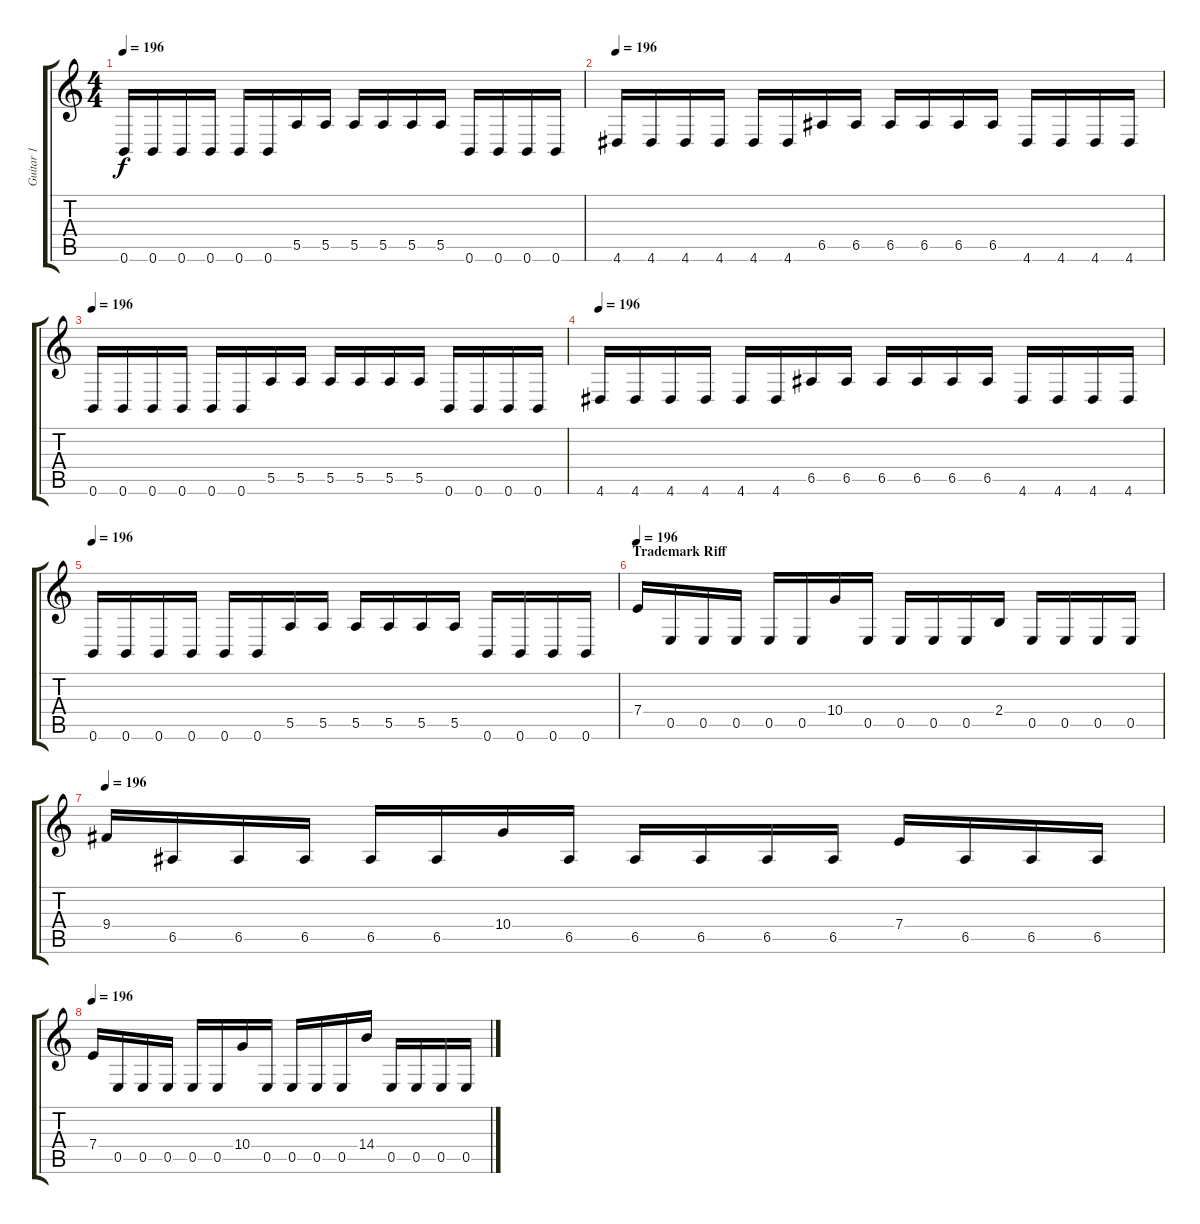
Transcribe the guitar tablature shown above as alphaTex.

\track ("Guitar 1" "Guitar 1") {instrument distortionguitar}
\staff {score tabs}
\tuning (B3 Gb3 D3 A2 E2 B1) {hide}
\ts (4 4)
\tempo 196
\clef g2
\ks c
0.6.16{dy f} 0.6.16 0.6.16 0.6.16 0.6.16 0.6.16 5.5.16 5.5.16 5.5.16 5.5.16 5.5.16 5.5.16 0.6.16 0.6.16 0.6.16 0.6.16 |
\tempo 196
4.6.16 4.6.16 4.6.16 4.6.16 4.6.16 4.6.16 6.5.16 6.5.16 6.5.16 6.5.16 6.5.16 6.5.16 4.6.16 4.6.16 4.6.16 4.6.16 |
\tempo 196
0.6.16 0.6.16 0.6.16 0.6.16 0.6.16 0.6.16 5.5.16 5.5.16 5.5.16 5.5.16 5.5.16 5.5.16 0.6.16 0.6.16 0.6.16 0.6.16 |
\tempo 196
4.6.16 4.6.16 4.6.16 4.6.16 4.6.16 4.6.16 6.5.16 6.5.16 6.5.16 6.5.16 6.5.16 6.5.16 4.6.16 4.6.16 4.6.16 4.6.16 |
\tempo 196
0.6.16 0.6.16 0.6.16 0.6.16 0.6.16 0.6.16 5.5.16 5.5.16 5.5.16 5.5.16 5.5.16 5.5.16 0.6.16 0.6.16 0.6.16 0.6.16 |
\section ("" "Trademark Riff")
\tempo 196
7.4.16 0.5.16 0.5.16 0.5.16 0.5.16 0.5.16 10.4.16 0.5.16 0.5.16 0.5.16 0.5.16 2.4.16 0.5.16 0.5.16 0.5.16 0.5.16 |
\tempo 196
9.4.16 6.5.16 6.5.16 6.5.16 6.5.16 6.5.16 10.4.16 6.5.16 6.5.16 6.5.16 6.5.16 6.5.16 7.4.16 6.5.16 6.5.16 6.5.16 |
\tempo 196
7.4.16 0.5.16 0.5.16 0.5.16 0.5.16 0.5.16 10.4.16 0.5.16 0.5.16 0.5.16 0.5.16 14.4.16 0.5.16 0.5.16 0.5.16 0.5.16
